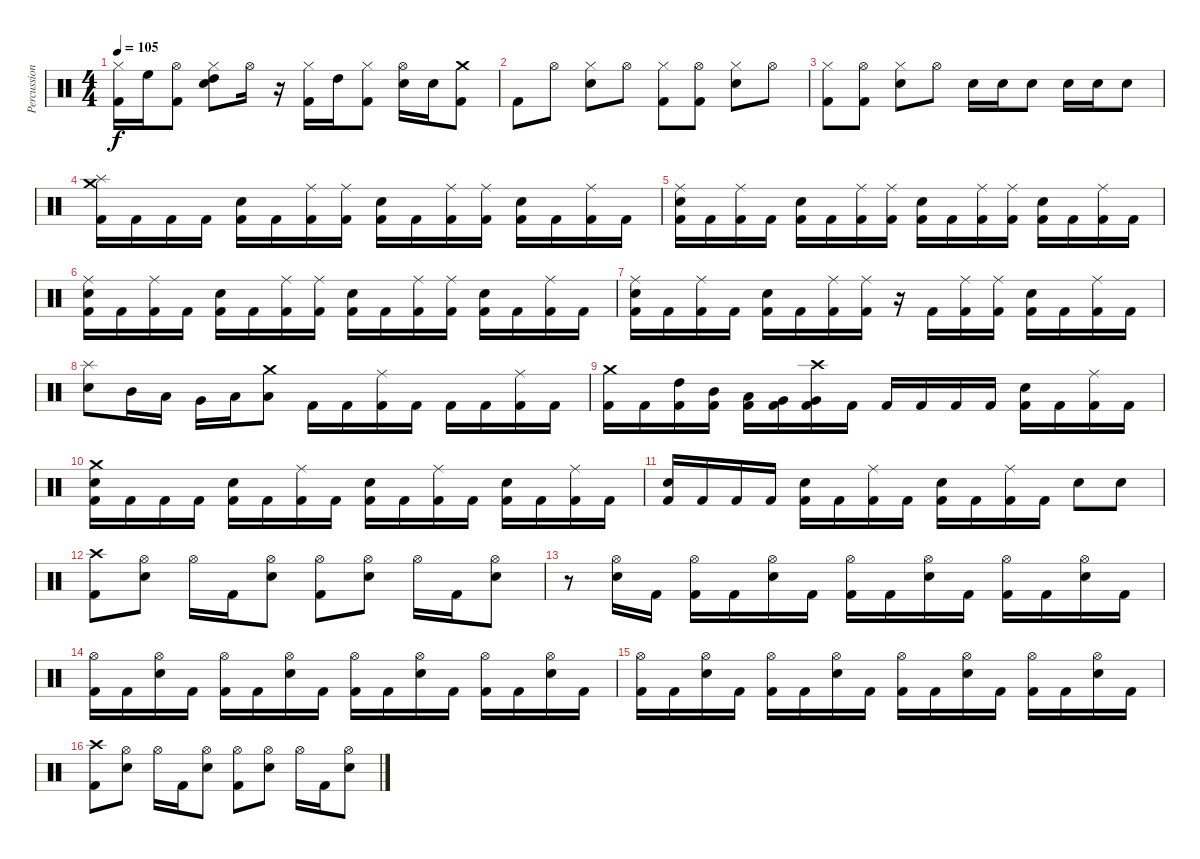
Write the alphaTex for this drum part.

\track ("Percussioni" "Percussion") {instrument percussion}
\staff {score}
\articulation defaults
\ts (4 4)
\tempo 105
\clef neutral
\ks c
("Hi-Hat (closed)" "Kick (hit) 2").16{dy f} "High Floor Tom (hit)".16 ("Hi-Hat (open)" "Kick (hit) 2").8 ("Hi-Hat (closed)" "High Tom (hit)" "Electric Snare (hit)").8 "Hi-Hat (open)".16 r.16 ("Hi-Hat (closed)" "Kick (hit) 2").16 "High Tom (hit)".16 ("Hi-Hat (closed)" "Kick (hit) 2").8 ("Hi-Hat (open)" "Electric Snare (hit)").16 "Electric Snare (hit)".16 ("Crash medium (hit)" "Kick (hit) 2").8 |
"Kick (hit) 2".8 "Hi-Hat (open)".8 ("Hi-Hat (closed)" "Electric Snare (hit)").8 "Hi-Hat (open)".8 ("Hi-Hat (closed)" "Kick (hit) 2").8 ("Hi-Hat (open)" "Kick (hit) 2").8 ("Hi-Hat (closed)" "Electric Snare (hit)").8 "Hi-Hat (open)".8 |
("Hi-Hat (closed)" "Kick (hit) 2").8 ("Hi-Hat (open)" "Kick (hit) 2").8 ("Hi-Hat (closed)" "Electric Snare (hit)").8 "Hi-Hat (open)".8 "Electric Snare (hit)".16 "Electric Snare (hit)".16 "Electric Snare (hit)".8 "Electric Snare (hit)".16 "Electric Snare (hit)".16 "Electric Snare (hit)".8 |
("Crash medium (hit)" "Splash (hit)" "Kick (hit) 2").16 "Kick (hit) 2".16 "Kick (hit) 2".16 "Kick (hit) 2".16 ("Electric Snare (hit)" "Kick (hit) 2").16 "Kick (hit) 2".16 ("Ride (middle)" "Kick (hit) 2").16 ("Ride (middle)" "Kick (hit) 2").16 ("Electric Snare (hit)" "Kick (hit) 2").16 "Kick (hit) 2".16 ("Ride (middle)" "Kick (hit) 2").16 ("Ride (middle)" "Kick (hit) 2").16 ("Electric Snare (hit)" "Kick (hit) 2").16 "Kick (hit) 2".16 ("Ride (middle)" "Kick (hit) 2").16 "Kick (hit) 2".16 |
("Ride (middle)" "Electric Snare (hit)" "Kick (hit) 2").16 "Kick (hit) 2".16 ("Ride (middle)" "Kick (hit) 2").16 "Kick (hit) 2".16 ("Electric Snare (hit)" "Kick (hit) 2").16 "Kick (hit) 2".16 ("Ride (middle)" "Kick (hit) 2").16 ("Ride (middle)" "Kick (hit) 2").16 ("Electric Snare (hit)" "Kick (hit) 2").16 "Kick (hit) 2".16 ("Ride (middle)" "Kick (hit) 2").16 ("Ride (middle)" "Kick (hit) 2").16 ("Electric Snare (hit)" "Kick (hit) 2").16 "Kick (hit) 2".16 ("Ride (middle)" "Kick (hit) 2").16 "Kick (hit) 2".16 |
("Ride (middle)" "Electric Snare (hit)" "Kick (hit) 2").16 "Kick (hit) 2".16 ("Ride (middle)" "Kick (hit) 2").16 "Kick (hit) 2".16 ("Electric Snare (hit)" "Kick (hit) 2").16 "Kick (hit) 2".16 ("Ride (middle)" "Kick (hit) 2").16 ("Ride (middle)" "Kick (hit) 2").16 ("Electric Snare (hit)" "Kick (hit) 2").16 "Kick (hit) 2".16 ("Ride (middle)" "Kick (hit) 2").16 ("Ride (middle)" "Kick (hit) 2").16 ("Electric Snare (hit)" "Kick (hit) 2").16 "Kick (hit) 2".16 ("Ride (middle)" "Kick (hit) 2").16 "Kick (hit) 2".16 |
("Ride (middle)" "Electric Snare (hit)" "Kick (hit) 2").16 "Kick (hit) 2".16 ("Ride (middle)" "Kick (hit) 2").16 "Kick (hit) 2".16 ("Electric Snare (hit)" "Kick (hit) 2").16 "Kick (hit) 2".16 ("Ride (middle)" "Kick (hit) 2").16 ("Ride (middle)" "Kick (hit) 2").16 r.16 "Kick (hit) 2".16 ("Ride (middle)" "Kick (hit) 2").16 ("Ride (middle)" "Kick (hit) 2").16 ("Electric Snare (hit)" "Kick (hit) 2").16 "Kick (hit) 2".16 ("Ride (middle)" "Kick (hit) 2").16 "Kick (hit) 2".16 |
("Splash (hit)" "Electric Snare (hit)").8 "Mid Tom (hit)".16 "Low Tom (hit)".16 "Very Low Tom (hit)".16 "Low Floor Tom (hit)".16 ("Crash medium (hit)" "Low Floor Tom (hit)").8 "Kick (hit) 2".16 "Kick (hit) 2".16 ("Ride (middle)" "Kick (hit) 2").16 "Kick (hit) 2".16 "Kick (hit) 2".16 "Kick (hit) 2".16 ("Ride (middle)" "Kick (hit) 2").16 "Kick (hit) 2".16 |
("Crash medium (hit)" "Kick (hit) 2").16 "Kick (hit) 2".16 ("High Tom (hit)" "Kick (hit) 2").16 ("Mid Tom (hit)" "Kick (hit) 2").16 ("Low Tom (hit)" "Kick (hit) 2").16 ("Very Low Tom (hit)" "Kick (hit) 2").16 ("Crash high (hit)" "Very Low Tom (hit)" "Kick (hit) 2").16 "Kick (hit) 2".16 "Kick (hit) 2".16 "Kick (hit) 2".16 "Kick (hit) 2".16 "Kick (hit) 2".16 ("Electric Snare (hit)" "Kick (hit) 2").16 "Kick (hit) 2".16 ("Ride (middle)" "Kick (hit) 2").16 "Kick (hit) 2".16 |
("Crash medium (hit)" "Electric Snare (hit)" "Kick (hit) 2").16 "Kick (hit) 2".16 "Kick (hit) 2".16 "Kick (hit) 2".16 ("Electric Snare (hit)" "Kick (hit) 2").16 "Kick (hit) 2".16 ("Ride (middle)" "Kick (hit) 2").16 "Kick (hit) 2".16 ("Electric Snare (hit)" "Kick (hit) 2").16 "Kick (hit) 2".16 ("Ride (middle)" "Kick (hit) 2").16 "Kick (hit) 2".16 ("Electric Snare (hit)" "Kick (hit) 2").16 "Kick (hit) 2".16 ("Ride (middle)" "Kick (hit) 2").16 "Kick (hit) 2".16 |
("Electric Snare (hit)" "Kick (hit) 2").16 "Kick (hit) 2".16 "Kick (hit) 2".16 "Kick (hit) 2".16 ("Electric Snare (hit)" "Kick (hit) 2").16 "Kick (hit) 2".16 ("Ride (middle)" "Kick (hit) 2").16 "Kick (hit) 2".16 ("Electric Snare (hit)" "Kick (hit) 2").16 "Kick (hit) 2".16 ("Ride (middle)" "Kick (hit) 2").16 "Kick (hit) 2".16 "Electric Snare (hit)".8 "Electric Snare (hit)".8 |
("Crash high (hit)" "Kick (hit) 2").8 ("Hi-Hat (open)" "Electric Snare (hit)").8 "Hi-Hat (open)".16 "Kick (hit) 2".16 ("Hi-Hat (open)" "Electric Snare (hit)").8 ("Hi-Hat (open)" "Kick (hit) 2").8 ("Hi-Hat (open)" "Electric Snare (hit)").8 "Hi-Hat (open)".16 "Kick (hit) 2".16 ("Hi-Hat (open)" "Electric Snare (hit)").8 |
r.8 ("Hi-Hat (open)" "Electric Snare (hit)").16 "Kick (hit) 2".16 ("Hi-Hat (open)" "Kick (hit) 2").16 "Kick (hit) 2".16 ("Hi-Hat (open)" "Electric Snare (hit)").16 "Kick (hit) 2".16 ("Hi-Hat (open)" "Kick (hit) 2").16 "Kick (hit) 2".16 ("Hi-Hat (open)" "Electric Snare (hit)").16 "Kick (hit) 2".16 ("Hi-Hat (open)" "Kick (hit) 2").16 "Kick (hit) 2".16 ("Hi-Hat (open)" "Electric Snare (hit)").16 "Kick (hit) 2".16 |
("Hi-Hat (open)" "Kick (hit) 2").16 "Kick (hit) 2".16 ("Hi-Hat (open)" "Electric Snare (hit)").16 "Kick (hit) 2".16 ("Hi-Hat (open)" "Kick (hit) 2").16 "Kick (hit) 2".16 ("Hi-Hat (open)" "Electric Snare (hit)").16 "Kick (hit) 2".16 ("Hi-Hat (open)" "Kick (hit) 2").16 "Kick (hit) 2".16 ("Hi-Hat (open)" "Electric Snare (hit)").16 "Kick (hit) 2".16 ("Hi-Hat (open)" "Kick (hit) 2").16 "Kick (hit) 2".16 ("Hi-Hat (open)" "Electric Snare (hit)").16 "Kick (hit) 2".16 |
("Hi-Hat (open)" "Kick (hit) 2").16 "Kick (hit) 2".16 ("Hi-Hat (open)" "Electric Snare (hit)").16 "Kick (hit) 2".16 ("Hi-Hat (open)" "Kick (hit) 2").16 "Kick (hit) 2".16 ("Hi-Hat (open)" "Electric Snare (hit)").16 "Kick (hit) 2".16 ("Hi-Hat (open)" "Kick (hit) 2").16 "Kick (hit) 2".16 ("Hi-Hat (open)" "Electric Snare (hit)").16 "Kick (hit) 2".16 ("Hi-Hat (open)" "Kick (hit) 2").16 "Kick (hit) 2".16 ("Hi-Hat (open)" "Electric Snare (hit)").16 "Kick (hit) 2".16 |
("Crash high (hit)" "Kick (hit) 2").8 ("Hi-Hat (open)" "Electric Snare (hit)").8 "Hi-Hat (open)".16 "Kick (hit) 2".16 ("Hi-Hat (open)" "Electric Snare (hit)").8 ("Hi-Hat (open)" "Kick (hit) 2").8 ("Hi-Hat (open)" "Electric Snare (hit)").8 "Hi-Hat (open)".16 "Kick (hit) 2".16 ("Hi-Hat (open)" "Electric Snare (hit)").8
